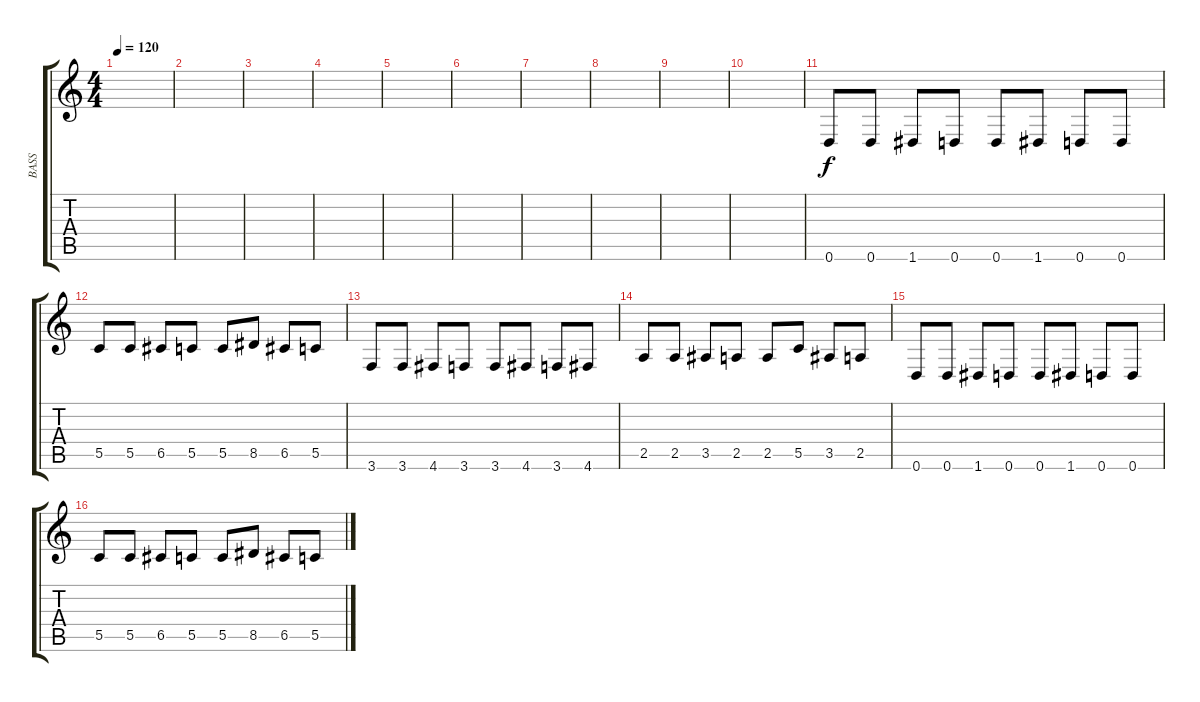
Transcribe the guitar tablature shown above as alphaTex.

\track ("BASS" "BASS") {instrument electricbassfinger}
\staff {score tabs}
\tuning (D4 A3 F3 C3 G2 D2) {hide}
\ts (4 4)
\tempo 120
\clef g2
\ks c
|
|
|
|
|
|
|
|
|
|
0.6.8 0.6.8 1.6.8 0.6.8 0.6.8 1.6.8 0.6.8 0.6.8 |
5.5.8 5.5.8 6.5.8 5.5.8 5.5.8 8.5.8 6.5.8 5.5.8 |
3.6.8 3.6.8 4.6.8 3.6.8 3.6.8 4.6.8 3.6.8 4.6.8 |
2.5.8 2.5.8 3.5.8 2.5.8 2.5.8 5.5.8 3.5.8 2.5.8 |
0.6.8 0.6.8 1.6.8 0.6.8 0.6.8 1.6.8 0.6.8 0.6.8 |
5.5.8 5.5.8 6.5.8 5.5.8 5.5.8 8.5.8 6.5.8 5.5.8
